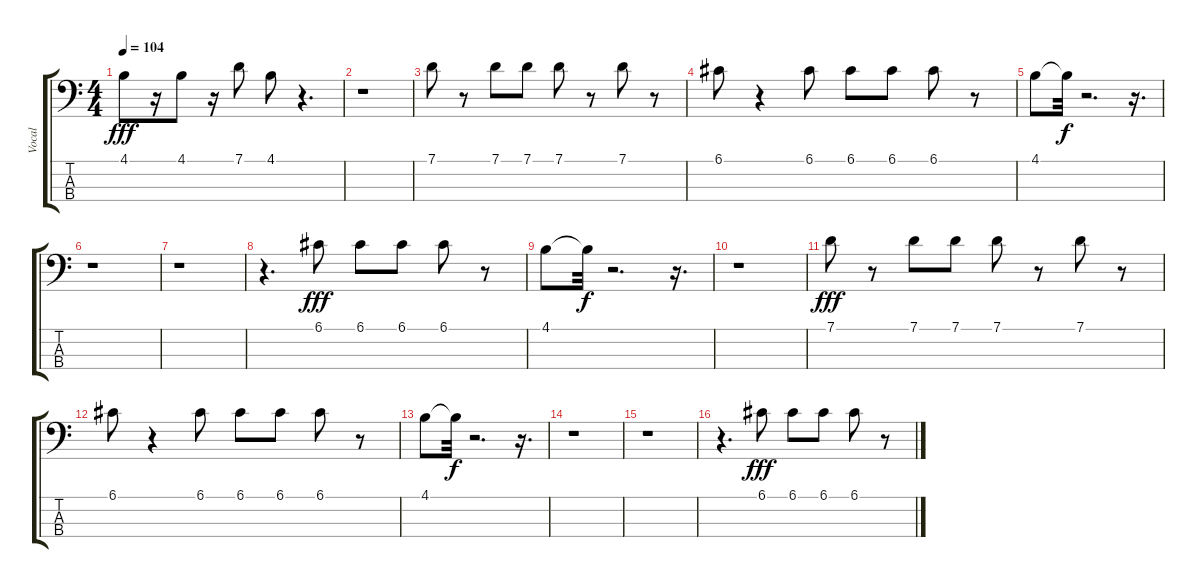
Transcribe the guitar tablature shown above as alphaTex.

\track ("Vocal" "Vocal") {instrument synthbass1}
\staff {score tabs}
\tuning (G2 D2 A1 E1) {hide}
\ts (4 4)
\tempo 104
\clef f4
\ks c
4.1.8{dy fff} r.16 4.1.8 r.16 7.1.8 4.1.8 r.4{d} |
r.1 |
7.1.8 r.8 7.1.8 7.1.8 7.1.8 r.8 7.1.8 r.8 |
6.1.8 r.4 6.1.8 6.1.8 6.1.8 6.1.8 r.8 |
4.1.8 4.1{t}.32{dy f} r.2{d} r.16{d} |
r.1 |
r.1 |
r.4{d} 6.1.8{dy fff} 6.1.8 6.1.8 6.1.8 r.8 |
4.1.8 4.1{t}.32{dy f} r.2{d} r.16{d} |
r.1 |
7.1.8{dy fff} r.8 7.1.8 7.1.8 7.1.8 r.8 7.1.8 r.8 |
6.1.8 r.4 6.1.8 6.1.8 6.1.8 6.1.8 r.8 |
4.1.8 4.1{t}.32{dy f} r.2{d} r.16{d} |
r.1 |
r.1 |
r.4{d} 6.1.8{dy fff} 6.1.8 6.1.8 6.1.8 r.8
